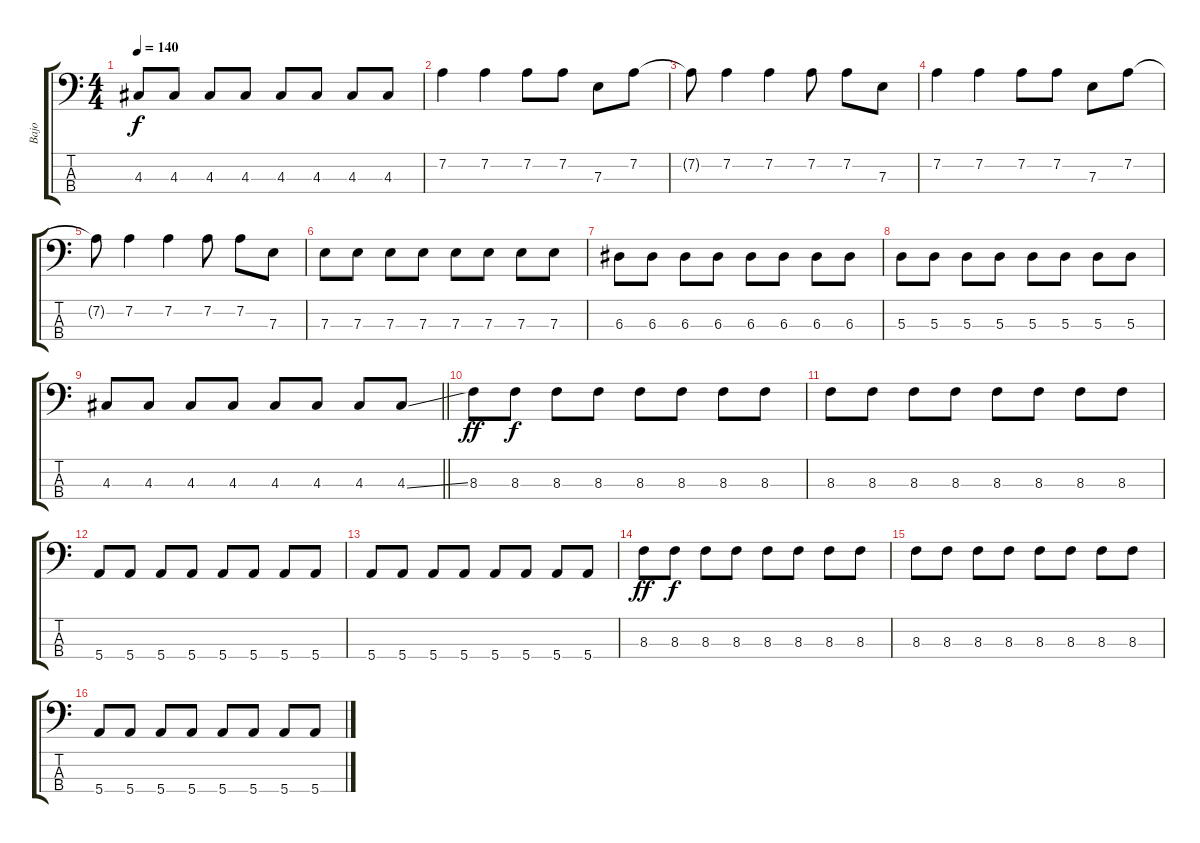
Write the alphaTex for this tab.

\track ("Bajo" "Bajo") {instrument electricbasspick}
\staff {score tabs}
\tuning (G2 D2 A1 E1) {hide}
\ts (4 4)
\tempo 140
\clef f4
\ks c
4.3.8{dy f} 4.3.8 4.3.8 4.3.8 4.3.8 4.3.8 4.3.8 4.3.8 |
7.2.4 7.2.4 7.2.8 7.2.8 7.3.8 7.2.8 |
7.2{t}.8 7.2.4 7.2.4 7.2.8 7.2.8 7.3.8 |
7.2.4 7.2.4 7.2.8 7.2.8 7.3.8 7.2.8 |
7.2{t}.8 7.2.4 7.2.4 7.2.8 7.2.8 7.3.8 |
7.3.8 7.3.8 7.3.8 7.3.8 7.3.8 7.3.8 7.3.8 7.3.8 |
6.3.8 6.3.8 6.3.8 6.3.8 6.3.8 6.3.8 6.3.8 6.3.8 |
5.3.8 5.3.8 5.3.8 5.3.8 5.3.8 5.3.8 5.3.8 5.3.8 |
\barLineRight lightlight
4.3.8 4.3.8 4.3.8 4.3.8 4.3.8 4.3.8 4.3.8 4.3{ss}.8 |
8.3.8{dy ff} 8.3.8{dy f} 8.3.8 8.3.8 8.3.8 8.3.8 8.3.8 8.3.8 |
8.3.8 8.3.8 8.3.8 8.3.8 8.3.8 8.3.8 8.3.8 8.3.8 |
5.4.8 5.4.8 5.4.8 5.4.8 5.4.8 5.4.8 5.4.8 5.4.8 |
5.4.8 5.4.8 5.4.8 5.4.8 5.4.8 5.4.8 5.4.8 5.4.8 |
8.3.8{dy ff} 8.3.8{dy f} 8.3.8 8.3.8 8.3.8 8.3.8 8.3.8 8.3.8 |
8.3.8 8.3.8 8.3.8 8.3.8 8.3.8 8.3.8 8.3.8 8.3.8 |
5.4.8 5.4.8 5.4.8 5.4.8 5.4.8 5.4.8 5.4.8 5.4.8
